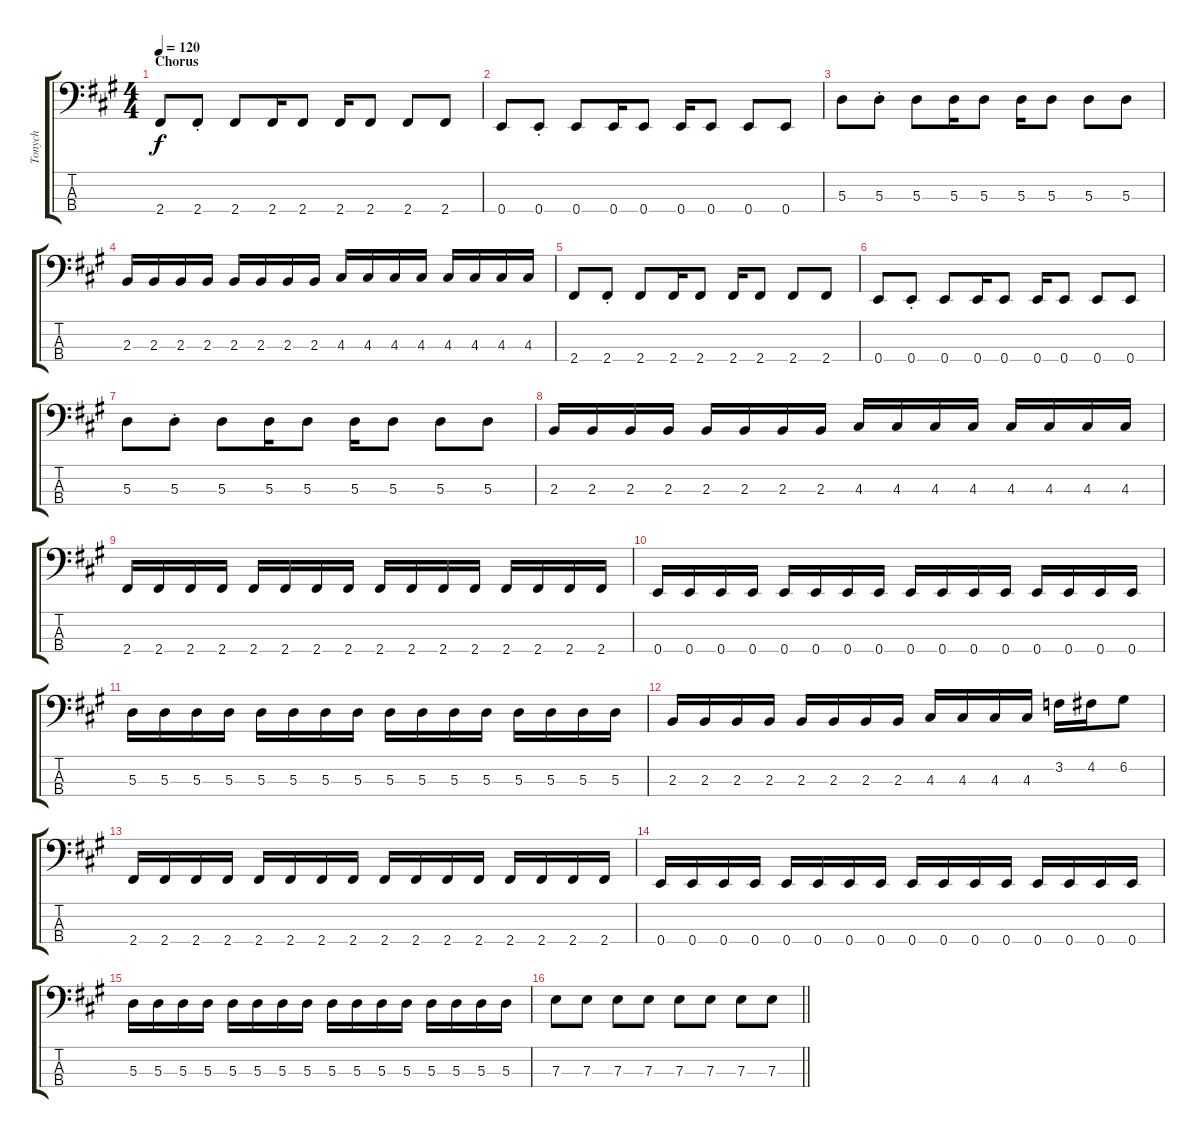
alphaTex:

\track ("Tonych" "Tonych") {instrument electricbassfinger}
\staff {score tabs}
\tuning (G2 D2 A1 E1) {hide}
\ts (4 4)
\section ("" "Chorus")
\tempo 120
\clef f4
\ks f#minor
2.4.8{dy f} 2.4{st}.8 2.4.8 2.4.16 2.4.8 2.4.16 2.4.8 2.4.8 2.4.8 |
0.4.8 0.4{st}.8 0.4.8 0.4.16 0.4.8 0.4.16 0.4.8 0.4.8 0.4.8 |
5.3.8 5.3{st}.8 5.3.8 5.3.16 5.3.8 5.3.16 5.3.8 5.3.8 5.3.8 |
2.3.16 2.3.16 2.3.16 2.3.16 2.3.16 2.3.16 2.3.16 2.3.16 4.3.16 4.3.16 4.3.16 4.3.16 4.3.16 4.3.16 4.3.16 4.3.16 |
2.4.8 2.4{st}.8 2.4.8 2.4.16 2.4.8 2.4.16 2.4.8 2.4.8 2.4.8 |
0.4.8 0.4{st}.8 0.4.8 0.4.16 0.4.8 0.4.16 0.4.8 0.4.8 0.4.8 |
5.3.8 5.3{st}.8 5.3.8 5.3.16 5.3.8 5.3.16 5.3.8 5.3.8 5.3.8 |
2.3.16 2.3.16 2.3.16 2.3.16 2.3.16 2.3.16 2.3.16 2.3.16 4.3.16 4.3.16 4.3.16 4.3.16 4.3.16 4.3.16 4.3.16 4.3.16 |
2.4.16 2.4.16 2.4.16 2.4.16 2.4.16 2.4.16 2.4.16 2.4.16 2.4.16 2.4.16 2.4.16 2.4.16 2.4.16 2.4.16 2.4.16 2.4.16 |
0.4.16 0.4.16 0.4.16 0.4.16 0.4.16 0.4.16 0.4.16 0.4.16 0.4.16 0.4.16 0.4.16 0.4.16 0.4.16 0.4.16 0.4.16 0.4.16 |
5.3.16 5.3.16 5.3.16 5.3.16 5.3.16 5.3.16 5.3.16 5.3.16 5.3.16 5.3.16 5.3.16 5.3.16 5.3.16 5.3.16 5.3.16 5.3.16 |
2.3.16 2.3.16 2.3.16 2.3.16 2.3.16 2.3.16 2.3.16 2.3.16 4.3.16 4.3.16 4.3.16 4.3.16 3.2.16 4.2.16 6.2.8 |
2.4.16 2.4.16 2.4.16 2.4.16 2.4.16 2.4.16 2.4.16 2.4.16 2.4.16 2.4.16 2.4.16 2.4.16 2.4.16 2.4.16 2.4.16 2.4.16 |
0.4.16 0.4.16 0.4.16 0.4.16 0.4.16 0.4.16 0.4.16 0.4.16 0.4.16 0.4.16 0.4.16 0.4.16 0.4.16 0.4.16 0.4.16 0.4.16 |
5.3.16 5.3.16 5.3.16 5.3.16 5.3.16 5.3.16 5.3.16 5.3.16 5.3.16 5.3.16 5.3.16 5.3.16 5.3.16 5.3.16 5.3.16 5.3.16 |
\barLineRight lightlight
7.3.8 7.3.8 7.3.8 7.3.8 7.3.8 7.3.8 7.3.8 7.3.8
